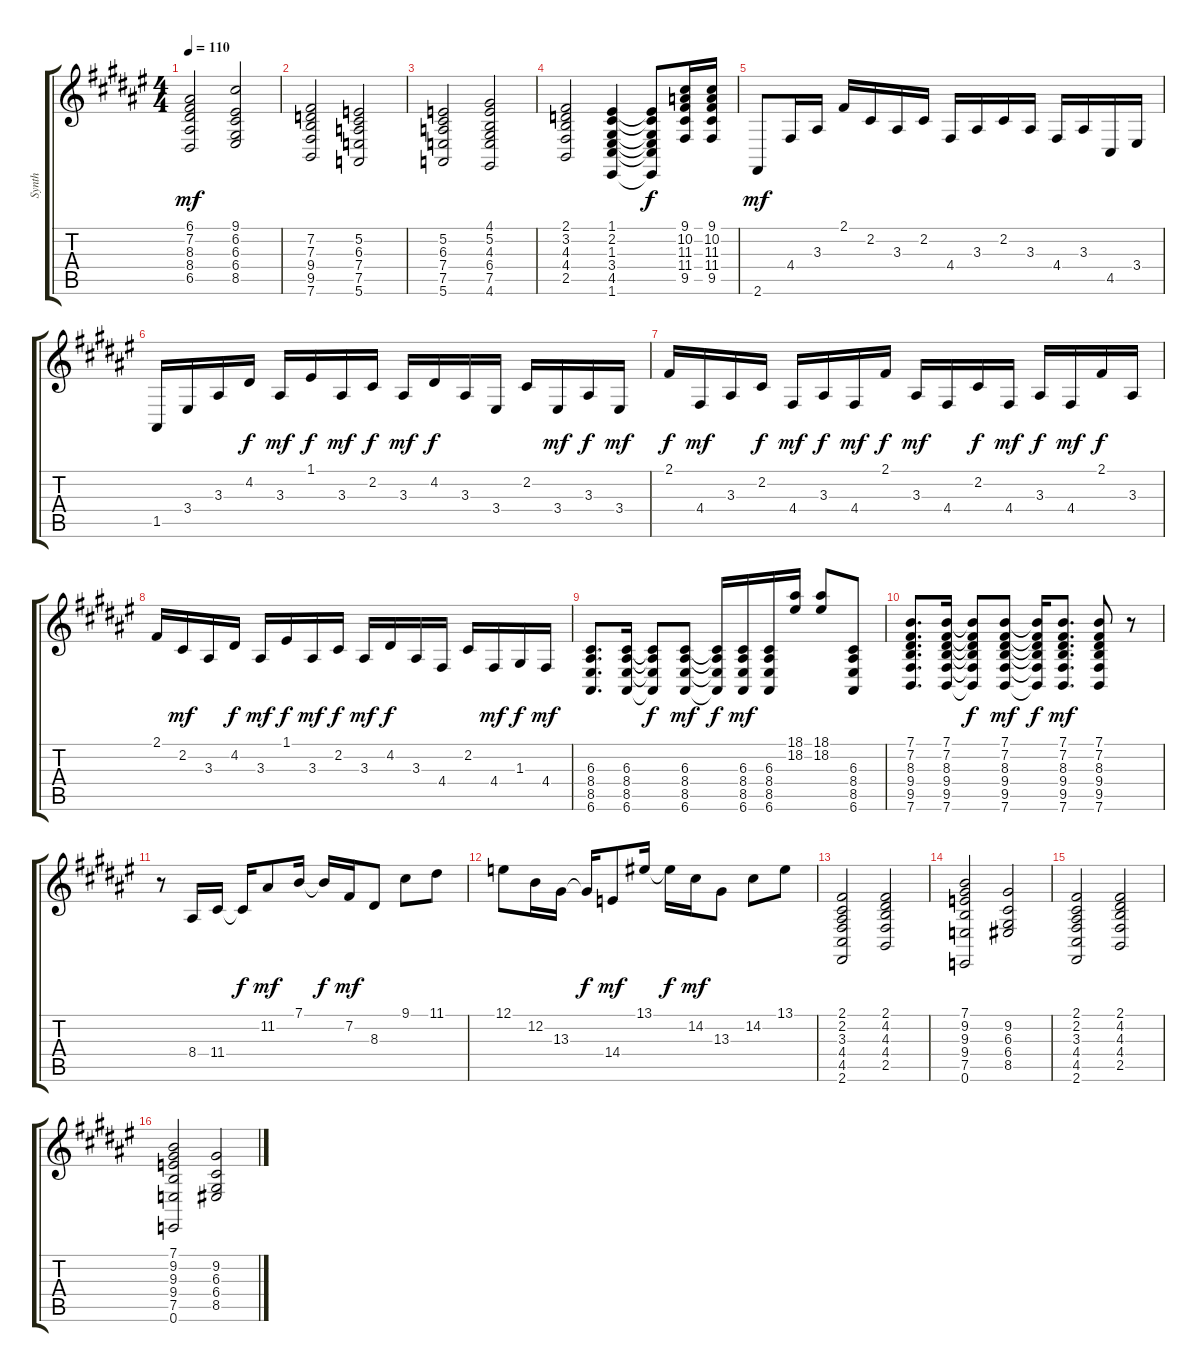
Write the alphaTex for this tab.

\track ("Synth" "Synth") {instrument lead3calliope}
\staff {score tabs}
\tuning (E4 B3 G3 D3 A2 E2) {hide}
\ts (4 4)
\tempo 110
\clef g2
\ks f#
(6.1 7.2 8.3 8.4 6.5).2{dy mf} (9.1 6.2 6.3 6.4 8.5).2 |
(7.2 7.3 9.4 9.5 7.6).2 (5.2 6.3 7.4 7.5 5.6).2 |
(5.2 6.3 7.4 7.5 5.6).2 (4.1 5.2 4.3 6.4 7.5 4.6).2 |
(2.1 3.2 4.3 4.4 2.5).2 (1.1 2.2 1.3 3.4 4.5 1.6).4 (1.1{t} 2.2{t} 1.3{t} 3.4{t} 4.5{t} 1.6{t}).8{dy f} (9.1 10.2 11.3 11.4 9.5).16 (9.1 10.2 11.3 11.4 9.5).16 |
2.6.8{dy mf} 4.4.16 3.3.16 2.1.16 2.2.16 3.3.16 2.2.16 4.4.16 3.3.16 2.2.16 3.3.16 4.4.16 3.3.16 4.5.16 3.4.16 |
1.5.16 3.4.16 3.3.16 4.2.16{dy f} 3.3.16{dy mf} 1.1.16{dy f} 3.3.16{dy mf} 2.2.16{dy f} 3.3.16{dy mf} 4.2.16{dy f} 3.3.16 3.4.16 2.2.16 3.4.16{dy mf} 3.3.16{dy f} 3.4.16{dy mf} |
2.1.16{dy f} 4.4.16{dy mf} 3.3.16 2.2.16{dy f} 4.4.16{dy mf} 3.3.16{dy f} 4.4.16{dy mf} 2.1.16{dy f} 3.3.16{dy mf} 4.4.16 2.2.16{dy f} 4.4.16{dy mf} 3.3.16{dy f} 4.4.16{dy mf} 2.1.16{dy f} 3.3.16 |
2.1.16 2.2.16{dy mf} 3.3.16 4.2.16{dy f} 3.3.16{dy mf} 1.1.16{dy f} 3.3.16{dy mf} 2.2.16{dy f} 3.3.16{dy mf} 4.2.16{dy f} 3.3.16 4.4.16 2.2.16 4.4.16{dy mf} 1.3.16{dy f} 4.4.16{dy mf} |
(6.3 8.4 8.5 6.6).8{d} (6.3 8.4 8.5 6.6).16 (6.3{t} 8.4{t} 8.5{t} 6.6{t}).8{dy f} (6.3 8.4 8.5 6.6).8{dy mf} (6.3{t} 8.4{t} 8.5{t} 6.6{t}).16{dy f} (6.3 8.4 8.5 6.6).16{dy mf} (6.3 8.4 8.5 6.6).16 (18.1 18.2).16 (18.1 18.2).8 (6.3 8.4 8.5 6.6).8 |
(7.1 7.2 8.3 9.4 9.5 7.6).8{d} (7.1 7.2 8.3 9.4 9.5 7.6).16 (7.1{t} 7.2{t} 8.3{t} 9.4{t} 9.5{t} 7.6{t}).8{dy f} (7.1 7.2 8.3 9.4 9.5 7.6).8{dy mf} (7.1{t} 7.2{t} 8.3{t} 9.4{t} 9.5{t} 7.6{t}).16{dy f} (7.1 7.2 8.3 9.4 9.5 7.6).8{d dy mf} (7.1 7.2 8.3 9.4 9.5 7.6).8 r.8 |
r.8 8.4.16 11.4.16 11.4{t}.16{dy f} 11.2.8{dy mf} 7.1.16 7.1{t}.16{dy f} 7.2.16{dy mf} 8.3.8 9.1.8 11.1.8 |
12.1.8 12.2.16 13.3.16 13.3{t}.16{dy f} 14.4.8{dy mf} 13.1.16 13.1{t}.16{dy f} 14.2.16{dy mf} 13.3.8 14.2.8 13.1.8 |
(2.1 2.2 3.3 4.4 4.5 2.6).2 (2.1 4.2 4.3 4.4 2.5).2 |
(7.1 9.2 9.3 9.4 7.5 0.6).2 (9.2 6.3 6.4 8.5).2 |
(2.1 2.2 3.3 4.4 4.5 2.6).2 (2.1 4.2 4.3 4.4 2.5).2 |
(7.1 9.2 9.3 9.4 7.5 0.6).2 (9.2 6.3 6.4 8.5).2
